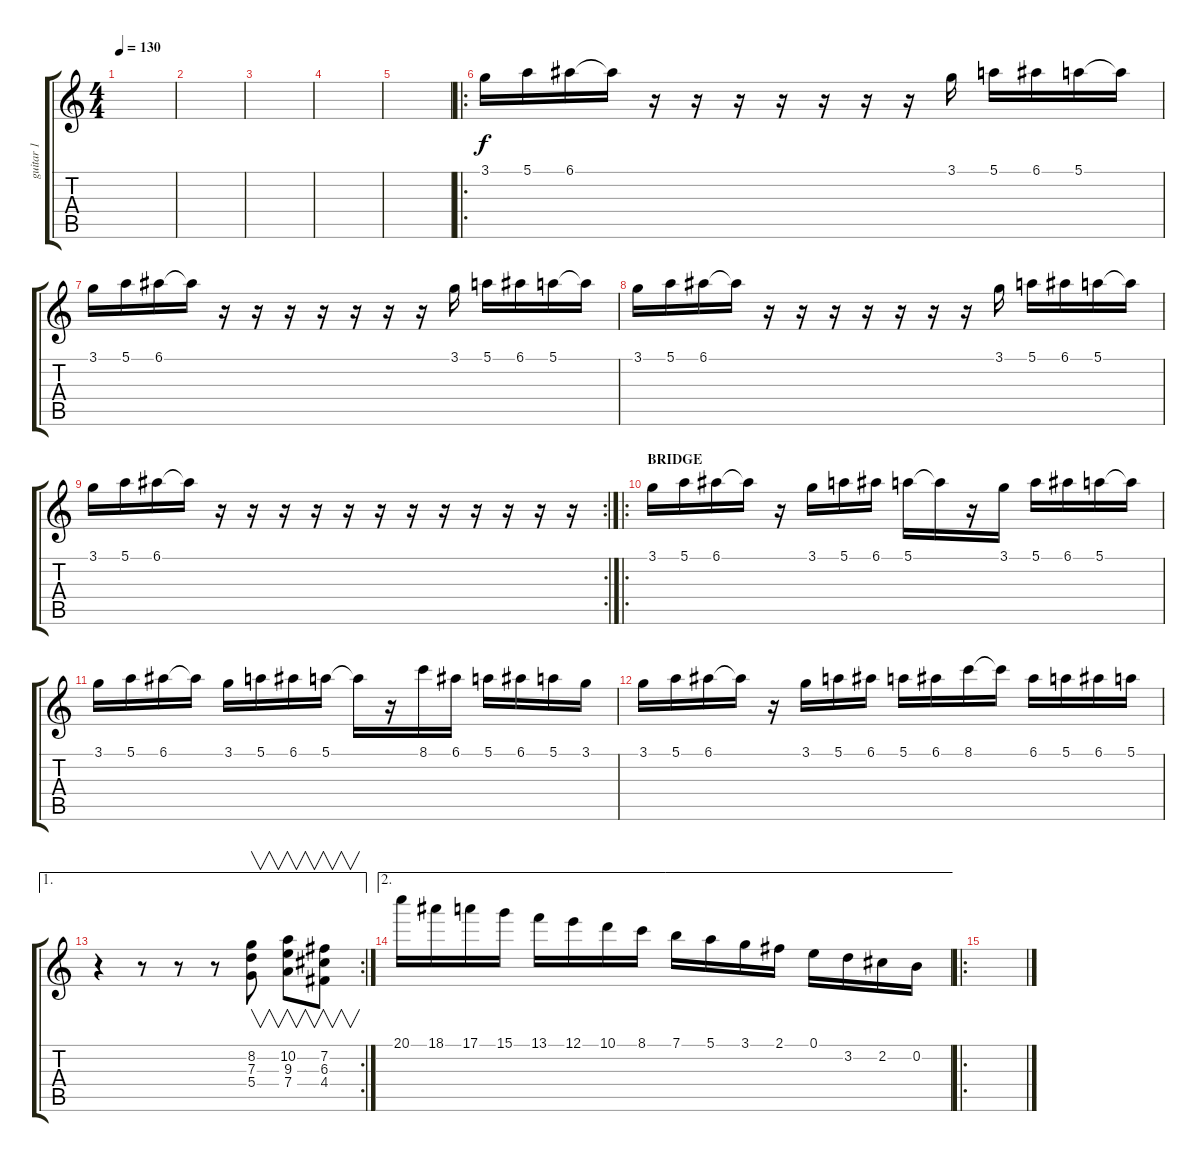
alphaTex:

\track ("guitar 1" "guitar 1") {instrument electricguitarmuted}
\staff {score tabs}
\tuning (E4 B3 G3 D3 A2 D2) {hide}
\ts (4 4)
\tempo 130
\clef g2
\ks c
|
|
|
|
|
\ro
3.1.16{dy f instrument overdrivenguitar} 5.1.16 6.1.16 6.1{t}.16 r.16 r.16 r.16 r.16 r.16 r.16 r.16 3.1.16 5.1.16 6.1.16 5.1.16 5.1{t}.16 |
3.1.16{instrument overdrivenguitar} 5.1.16 6.1.16 6.1{t}.16 r.16 r.16 r.16 r.16 r.16 r.16 r.16 3.1.16 5.1.16 6.1.16 5.1.16 5.1{t}.16 |
3.1.16{instrument overdrivenguitar} 5.1.16 6.1.16 6.1{t}.16 r.16 r.16 r.16 r.16 r.16 r.16 r.16 3.1.16 5.1.16 6.1.16 5.1.16 5.1{t}.16 |
\rc 2
3.1.16{instrument overdrivenguitar} 5.1.16 6.1.16 6.1{t}.16 r.16 r.16 r.16 r.16 r.16 r.16 r.16 r.16 r.16 r.16 r.16 r.16 |
\ro
\section ("" "BRIDGE")
3.1.16{instrument overdrivenguitar} 5.1.16 6.1.16 6.1{t}.16 r.16 3.1.16 5.1.16 6.1.16 5.1.16 5.1{t}.16 r.16 3.1.16 5.1.16 6.1.16 5.1.16 5.1{t}.16 |
3.1.16{instrument overdrivenguitar} 5.1.16 6.1.16 6.1{t}.16 3.1.16 5.1.16 6.1.16 5.1.16 5.1{t}.16 r.16 8.1.16 6.1.16 5.1.16 6.1.16 5.1.16 3.1.16 |
3.1.16{instrument overdrivenguitar} 5.1.16 6.1.16 6.1{t}.16 r.16 3.1.16 5.1.16 6.1.16 5.1.16 6.1.16 8.1.16 8.1{t}.16 6.1.16 5.1.16 6.1.16 5.1.16 |
\ae 1
\rc 2
r.4{instrument overdrivenguitar} r.8 r.8 r.8 (8.2 7.3 5.4).8{v} (10.2 9.3 7.4).8{v} (7.2 6.3 4.4).8{v} |
\ae 2
20.1.16{instrument electricguitarjazz} 18.1.16 17.1.16 15.1.16 13.1.16 12.1.16 10.1.16 8.1.16 7.1.16 5.1.16 3.1.16 2.1.16 0.1.16 3.2.16 2.2.16 0.2.16 |
\ro
